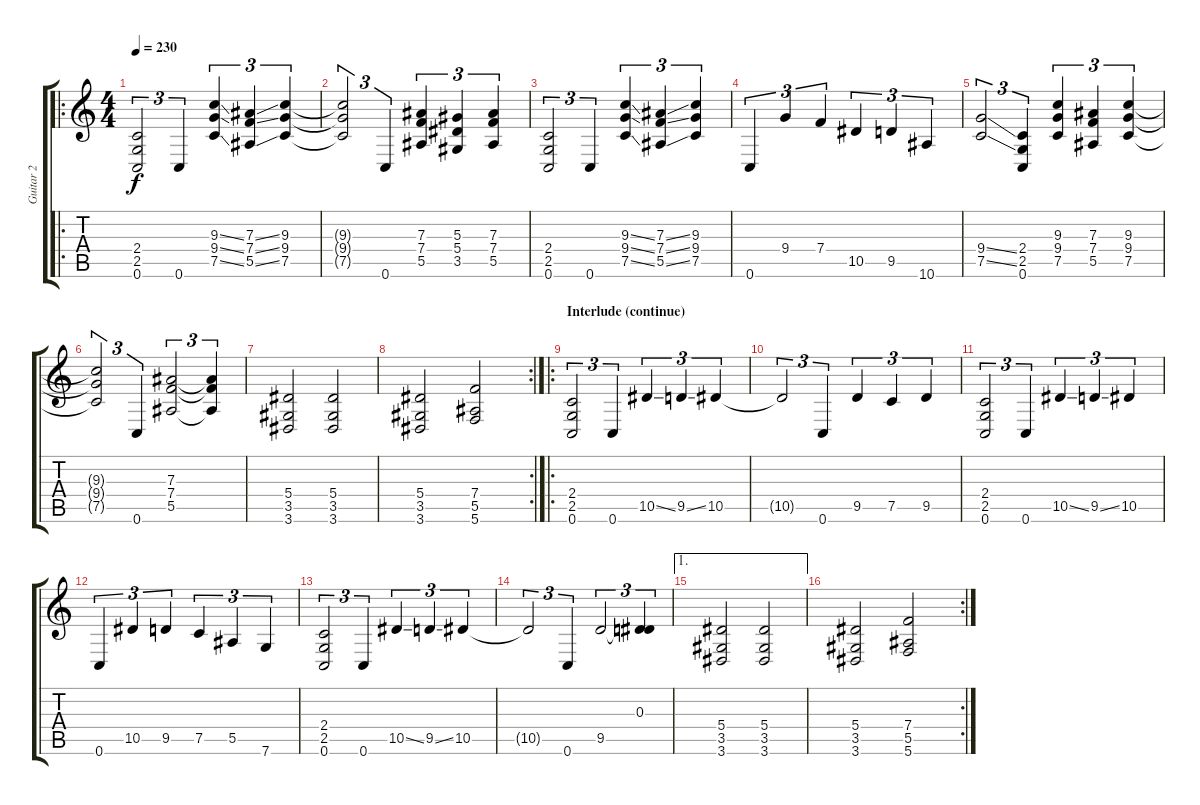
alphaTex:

\track ("Guitar 2" "Guitar 2") {instrument overdrivenguitar}
\staff {score tabs}
\tuning (C4 G3 Eb3 Bb2 F2 C2) {hide}
\ro
\ts (4 4)
\tempo 230
\clef g2
\ks c
(2.4 2.5 0.6).2{tu (3 2) dy f} 0.6.4{tu (3 2)} (9.3{ss} 9.4{ss} 7.5{ss}).4{tu (3 2)} (7.3{ss} 7.4{ss} 5.5{ss}).4{tu (3 2)} (9.3 9.4 7.5).4{tu (3 2)} |
(9.3{t} 9.4{t} 7.5{t}).2{tu (3 2)} 0.6.4{tu (3 2)} (7.3 7.4 5.5).4{tu (3 2)} (5.3 5.4 3.5).4{tu (3 2)} (7.3 7.4 5.5).4{tu (3 2)} |
(2.4 2.5 0.6).2{tu (3 2)} 0.6.4{tu (3 2)} (9.3{ss} 9.4{ss} 7.5{ss}).4{tu (3 2)} (7.3{ss} 7.4{ss} 5.5{ss}).4{tu (3 2)} (9.3 9.4 7.5).4{tu (3 2)} |
0.6.4{tu (3 2)} 9.4.4{tu (3 2)} 7.4.4{tu (3 2)} 10.5.4{tu (3 2)} 9.5.4{tu (3 2)} 10.6.4{tu (3 2)} |
(9.4{ss} 7.5{ss}).2{tu (3 2)} (2.4 2.5 0.6).4{tu (3 2)} (9.3 9.4 7.5).4{tu (3 2)} (7.3 7.4 5.5).4{tu (3 2)} (9.3 9.4 7.5).4{tu (3 2)} |
(9.3{t} 9.4{t} 7.5{t}).2{tu (3 2)} 0.6.4{tu (3 2)} (7.3 7.4 5.5).2{tu (3 2)} (7.3{t} 7.4{t} 5.5{t}).4{tu (3 2)} |
(5.4 3.5 3.6).2 (5.4 3.5 3.6).2 |
\rc 2
(5.4 3.5 3.6).2 (7.4 5.5 5.6).2 |
\ro
\section ("" "Interlude (continue)")
(2.4 2.5 0.6).2{tu (3 2)} 0.6.4{tu (3 2)} 10.5{ss}.4{tu (3 2)} 9.5{ss}.4{tu (3 2)} 10.5.4{tu (3 2)} |
10.5{t}.2{tu (3 2)} 0.6.4{tu (3 2)} 9.5.4{tu (3 2)} 7.5.4{tu (3 2)} 9.5.4{tu (3 2)} |
(2.4 2.5 0.6).2{tu (3 2)} 0.6.4{tu (3 2)} 10.5{ss}.4{tu (3 2)} 9.5{ss}.4{tu (3 2)} 10.5.4{tu (3 2)} |
0.6.4{tu (3 2)} 10.5.4{tu (3 2)} 9.5.4{tu (3 2)} 7.5.4{tu (3 2)} 5.5.4{tu (3 2)} 7.6.4{tu (3 2)} |
(2.4 2.5 0.6).2{tu (3 2)} 0.6.4{tu (3 2)} 10.5{ss}.4{tu (3 2)} 9.5{ss}.4{tu (3 2)} 10.5.4{tu (3 2)} |
10.5{t}.2{tu (3 2)} 0.6.4{tu (3 2)} 9.5.2{tu (3 2)} (0.3 9.5{t}).4{tu (3 2)} |
\ae 1
(5.4 3.5 3.6).2 (5.4 3.5 3.6).2 |
\rc 2
(5.4 3.5 3.6).2 (7.4 5.5 5.6).2
